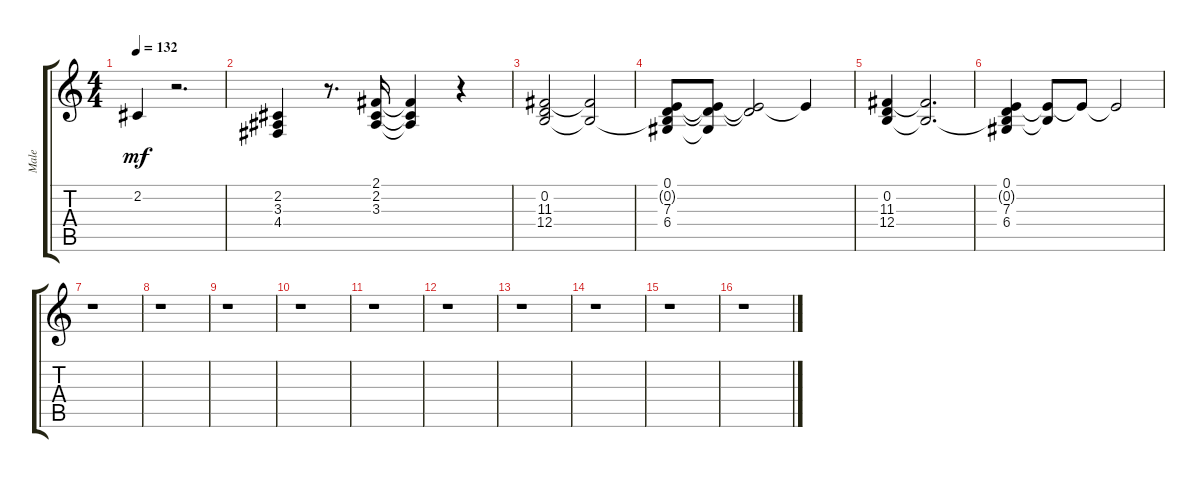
\track ("Male" "Male") {instrument choiraahs}
\staff {score tabs}
\tuning (E4 B3 G3 D3 A2 E2) {hide}
\ts (4 4)
\tempo 132
\clef g2
\ks aminor
2.2{t}.4{dy mf} r.2{d} |
(2.2 3.3 4.4).4 r.8{d} (2.1 2.2 3.3).16 (2.1{t} 2.2{t} 3.3{t}).4 r.4 |
(0.2 11.3 12.4).2 (0.2{t} 11.3{t}).2 |
(0.1 0.2{t} 7.3 6.4).8 (0.1{t} 7.3{t} 6.4{t}).8 (0.1{t} 7.3{t}).2 0.1{t}.4 |
(0.2 11.3 12.4).4 (0.2{t} 11.3{t}).2{d} |
(0.1 0.2{t} 7.3 6.4).4 (0.1{t} 0.2{t}).8 0.1{t}.8 0.1{t}.2 |
r.1 |
r.1 |
r.1 |
r.1 |
r.1 |
r.1 |
r.1 |
r.1 |
r.1 |
r.1
